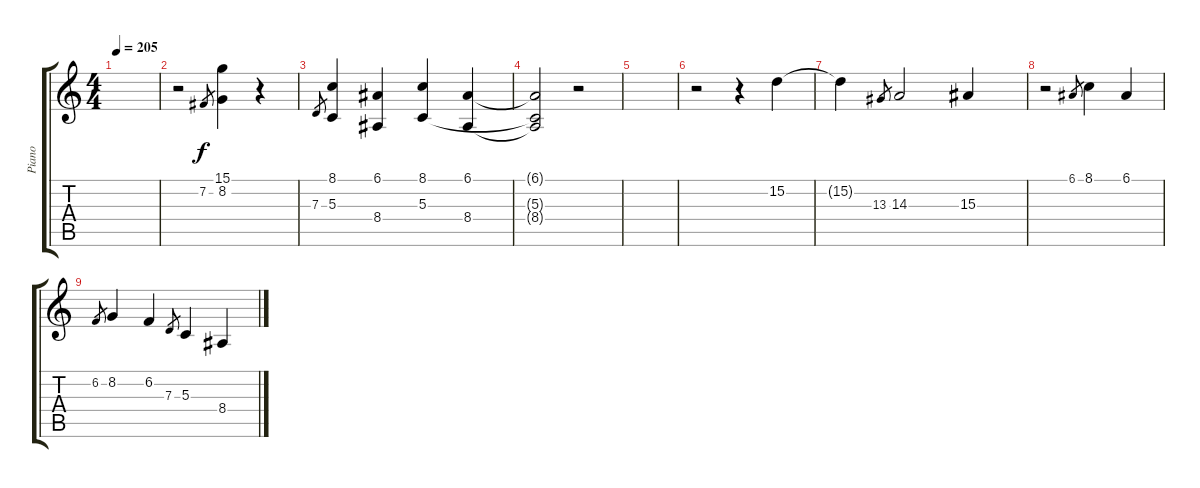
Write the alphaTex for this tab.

\track ("Piano" "Piano") {instrument brightacousticpiano}
\staff {score tabs}
\tuning (E4 B3 G3 D3 A2 E2) {hide}
\ts (4 4)
\tempo 205
\clef g2
\ks c
|
r.2 7.2.8{gr} (15.1 8.2).4 r.4 |
7.3.8{gr} (8.1 5.3).4 (6.1 8.4).4 (8.1 5.3).4 (6.1 8.4).4 |
(6.1{t} 5.3{t} 8.4{t}).2 r.2 |
|
r.2 r.4 15.2.4 |
15.2{t}.4 13.3.8{gr} 14.3.2 15.3.4 |
r.2 6.1.8{gr} 8.1.4 6.1.4 |
6.2.8{gr} 8.2.4 6.2.4 7.3.8{gr} 5.3.4 8.4.4
